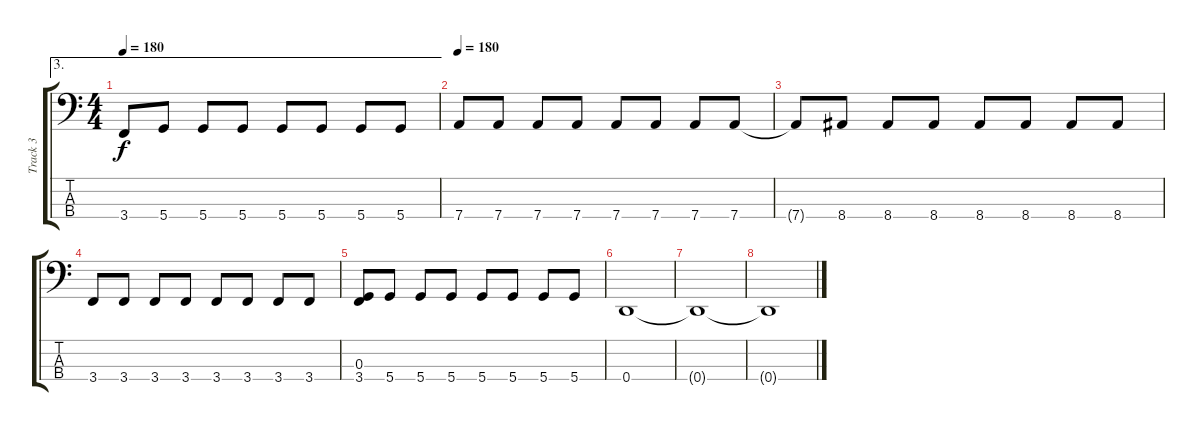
\track ("Track 3" "Track 3") {instrument electricbasspick}
\staff {score tabs}
\tuning (F2 C2 G1 D1) {hide}
\ae 3
\ts (4 4)
\tempo 180
\clef f4
\ks c
3.4.8{dy f} 5.4.8 5.4.8 5.4.8 5.4.8 5.4.8 5.4.8 5.4.8 |
\tempo 180
7.4.8 7.4.8 7.4.8 7.4.8 7.4.8 7.4.8 7.4.8 7.4.8 |
7.4{t}.8 8.4.8 8.4.8 8.4.8 8.4.8 8.4.8 8.4.8 8.4.8 |
3.4.8 3.4.8 3.4.8 3.4.8 3.4.8 3.4.8 3.4.8 3.4.8 |
(0.3 3.4).8 5.4.8 5.4.8 5.4.8 5.4.8 5.4.8 5.4.8 5.4.8 |
0.4.1 |
0.4{t}.1 |
0.4{t}.1
